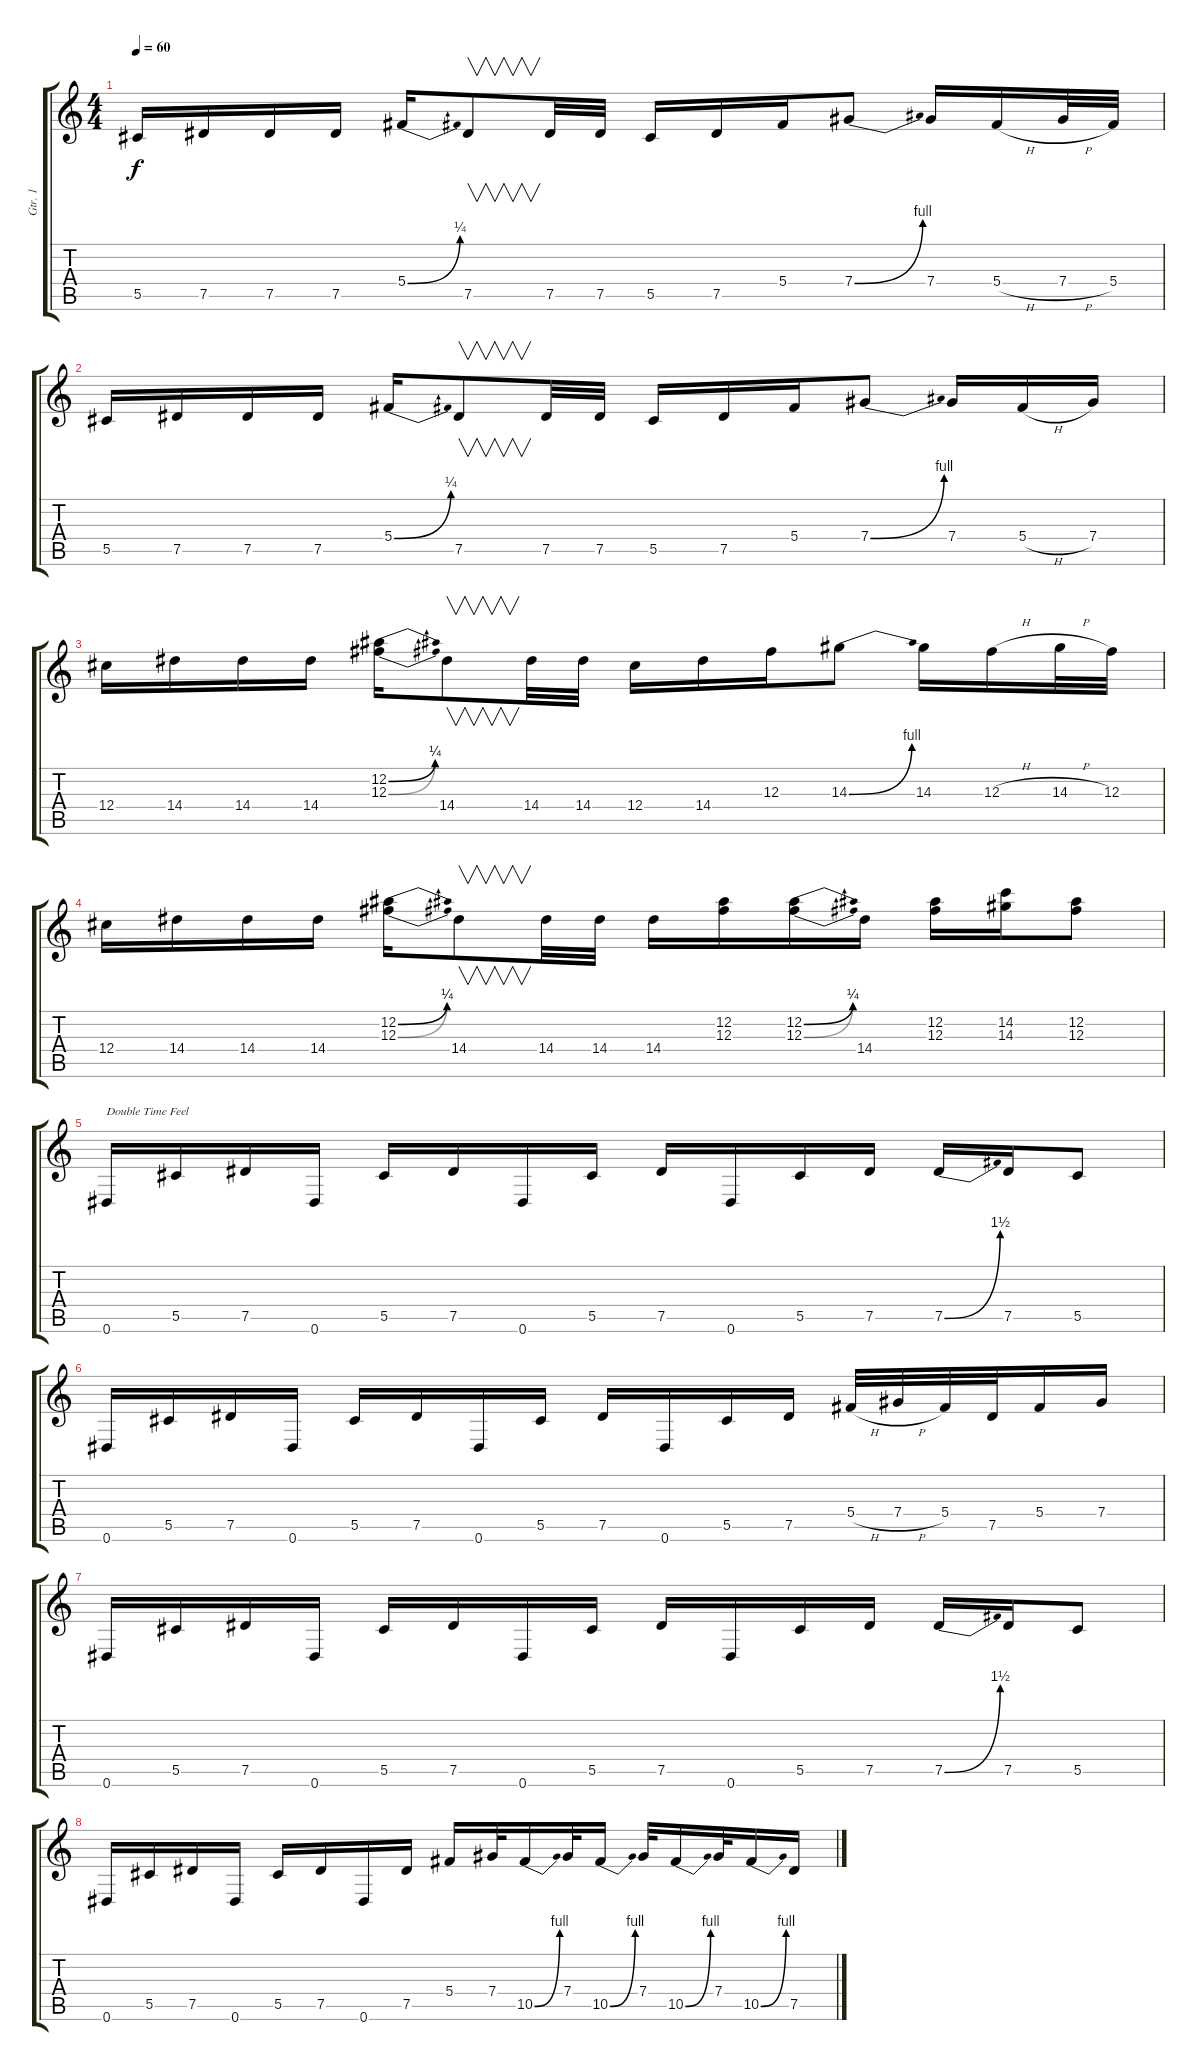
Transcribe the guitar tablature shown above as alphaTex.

\track ("Gtr. 1" "Gtr. 1") {instrument overdrivenguitar}
\staff {score tabs}
\tuning (Eb4 Bb3 Gb3 Db3 Ab2 Eb2) {hide}
\ts (4 4)
\tempo 60
\clef g2
\ks c
5.5.16{dy f} 7.5.16 7.5.16 7.5.16 5.4{be (bend 0 0 60 1)}.16 7.5.8{v} 7.5.32 7.5.32 5.5.16 7.5.16 5.4.16 7.4{be (bend 0 0 60 4)}.8 7.4.16 5.4{h}.16 7.4{h}.32 5.4.32 |
5.5.16 7.5.16 7.5.16 7.5.16 5.4{be (bend 0 0 60 1)}.16 7.5.8{v} 7.5.32 7.5.32 5.5.16 7.5.16 5.4.16 7.4{be (bend 0 0 60 4)}.8 7.4.16 5.4{h}.16 7.4.16 |
12.4.16 14.4.16 14.4.16 14.4.16 (12.2{be (bend 0 0 60 1)} 12.3{be (bend 0 0 60 1)}).16 14.4.8{v} 14.4.32 14.4.32 12.4.16 14.4.16 12.3.16 14.3{be (bend 0 0 60 4)}.8 14.3.16 12.3{h}.16 14.3{h}.32 12.3.32 |
12.4.16 14.4.16 14.4.16 14.4.16 (12.2{be (bend 0 0 60 1)} 12.3{be (bend 0 0 60 1)}).16 14.4.8{v} 14.4.32 14.4.32 14.4.16 (12.2 12.3).16 (12.2{be (bend 0 0 60 1)} 12.3{be (bend 0 0 60 1)}).16 14.4.16 (12.2 12.3).16 (14.2 14.3).16 (12.2 12.3).8 |
0.6.16{txt "Double Time Feel"} 5.5.16 7.5.16 0.6.16 5.5.16 7.5.16 0.6.16 5.5.16 7.5.16 0.6.16 5.5.16 7.5.16 7.5{be (bend 0 0 60 6)}.16 7.5.16 5.5.8 |
0.6.16 5.5.16 7.5.16 0.6.16 5.5.16 7.5.16 0.6.16 5.5.16 7.5.16 0.6.16 5.5.16 7.5.16 5.4{h}.32 7.4{h}.32 5.4.32 7.5.32 5.4.16 7.4.16 |
0.6.16 5.5.16 7.5.16 0.6.16 5.5.16 7.5.16 0.6.16 5.5.16 7.5.16 0.6.16 5.5.16 7.5.16 7.5{be (bend 0 0 60 6)}.16 7.5.16 5.5.8 |
0.6.16 5.5.16 7.5.16 0.6.16 5.5.16 7.5.16 0.6.16 7.5.16 5.4.16 7.4.32 10.5{be (bend 0 0 60 4)}.16 7.4.32 10.5{be (bend 0 0 60 4)}.16 7.4.32 10.5{be (bend 0 0 60 4)}.16 7.4.32 10.5{be (bend 0 0 60 4)}.16 7.5.16
